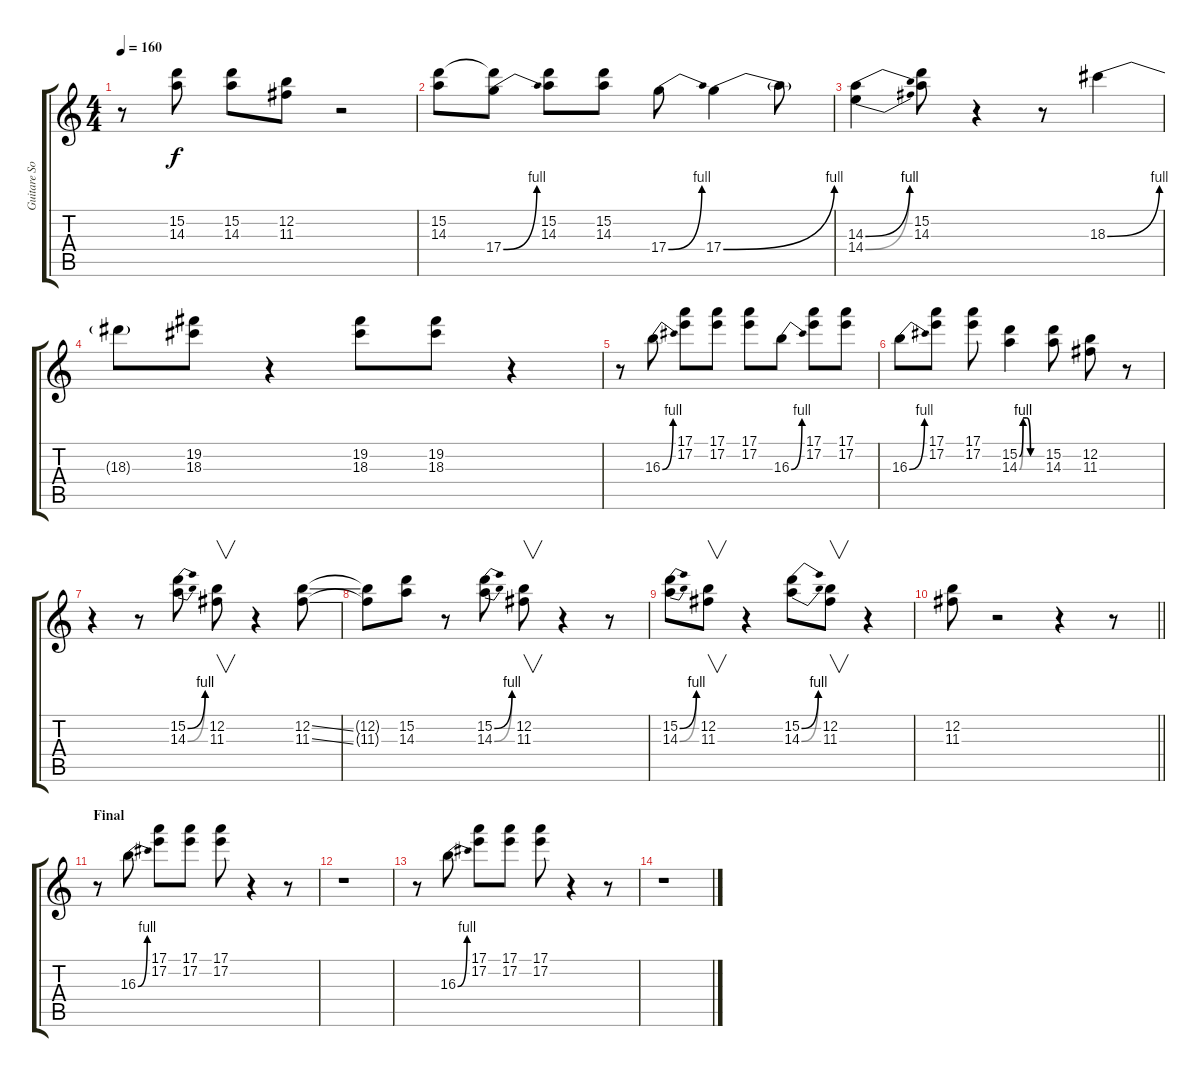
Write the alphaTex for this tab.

\track ("Guitare Solo" "Guitare So") {instrument overdrivenguitar}
\staff {score tabs}
\tuning (E4 B3 G3 D3 A2 E2) {hide}
\ts (4 4)
\tempo 160
\clef g2
\ks c
r.8{dy f} (15.2 14.3).8 (15.2 14.3).8 (12.2 11.3).8 r.2 |
(15.2 14.3).8 (15.2{t} 17.4{be (bend 0 0 60 4)}).8 (15.2 14.3).8 (15.2 14.3).8 17.4{be (bend 0 0 60 4)}.8 17.4{be (bend 0 0 60 4)}.4 17.4{t}.8 |
(14.3{be (bend 0 0 60 4)} 14.4{be (bend 0 0 60 4)}).4 (15.2 14.3).8 r.4 r.8 18.3{be (bend 0 0 60 4)}.4 |
18.3{t}.8 (19.2 18.3).8 r.4 (19.2 18.3).8 (19.2 18.3).8 r.4 |
r.8 16.3{be (bend 0 0 60 4)}.8 (17.1 17.2).8 (17.1 17.2).8 (17.1 17.2).8 16.3{be (bend 0 0 60 4)}.8 (17.1 17.2).8 (17.1 17.2).8 |
16.3{be (bend 0 0 60 4)}.8 (17.1 17.2).8 (17.1 17.2).8 (15.2{be (custom 0 0 10 4 20 4 30 0 60 0)} 14.3{be (custom 0 0 10 4 20 4 30 0 60 0)}).4 (15.2 14.3).8 (12.2 11.3).8 r.8 |
r.4 r.8 (15.2{be (bend 0 0 60 4)} 14.3{be (bend 0 0 60 4)}).8 (12.2 11.3).8{v} r.4 (12.2{ss} 11.3{ss}).8 |
(12.2{t} 11.3{t}).8 (15.2 14.3).8 r.8 (15.2{be (bend 0 0 60 4)} 14.3{be (bend 0 0 60 4)}).8 (12.2 11.3).8{v} r.4 r.8 |
(15.2{be (bend 0 0 60 4)} 14.3{be (bend 0 0 60 4)}).8 (12.2 11.3).8{v} r.4 (15.2{be (bend 0 0 60 4)} 14.3{be (bend 0 0 60 4)}).8 (12.2 11.3).8{v} r.4 |
\barLineRight lightlight
(12.2 11.3).8 r.2 r.4 r.8 |
\section ("" "Final")
r.8 16.3{be (bend 0 0 60 4)}.8 (17.1 17.2).8 (17.1 17.2).8 (17.1 17.2).8 r.4 r.8 |
r.1 |
r.8 16.3{be (bend 0 0 60 4)}.8 (17.1 17.2).8 (17.1 17.2).8 (17.1 17.2).8 r.4 r.8 |
r.1
